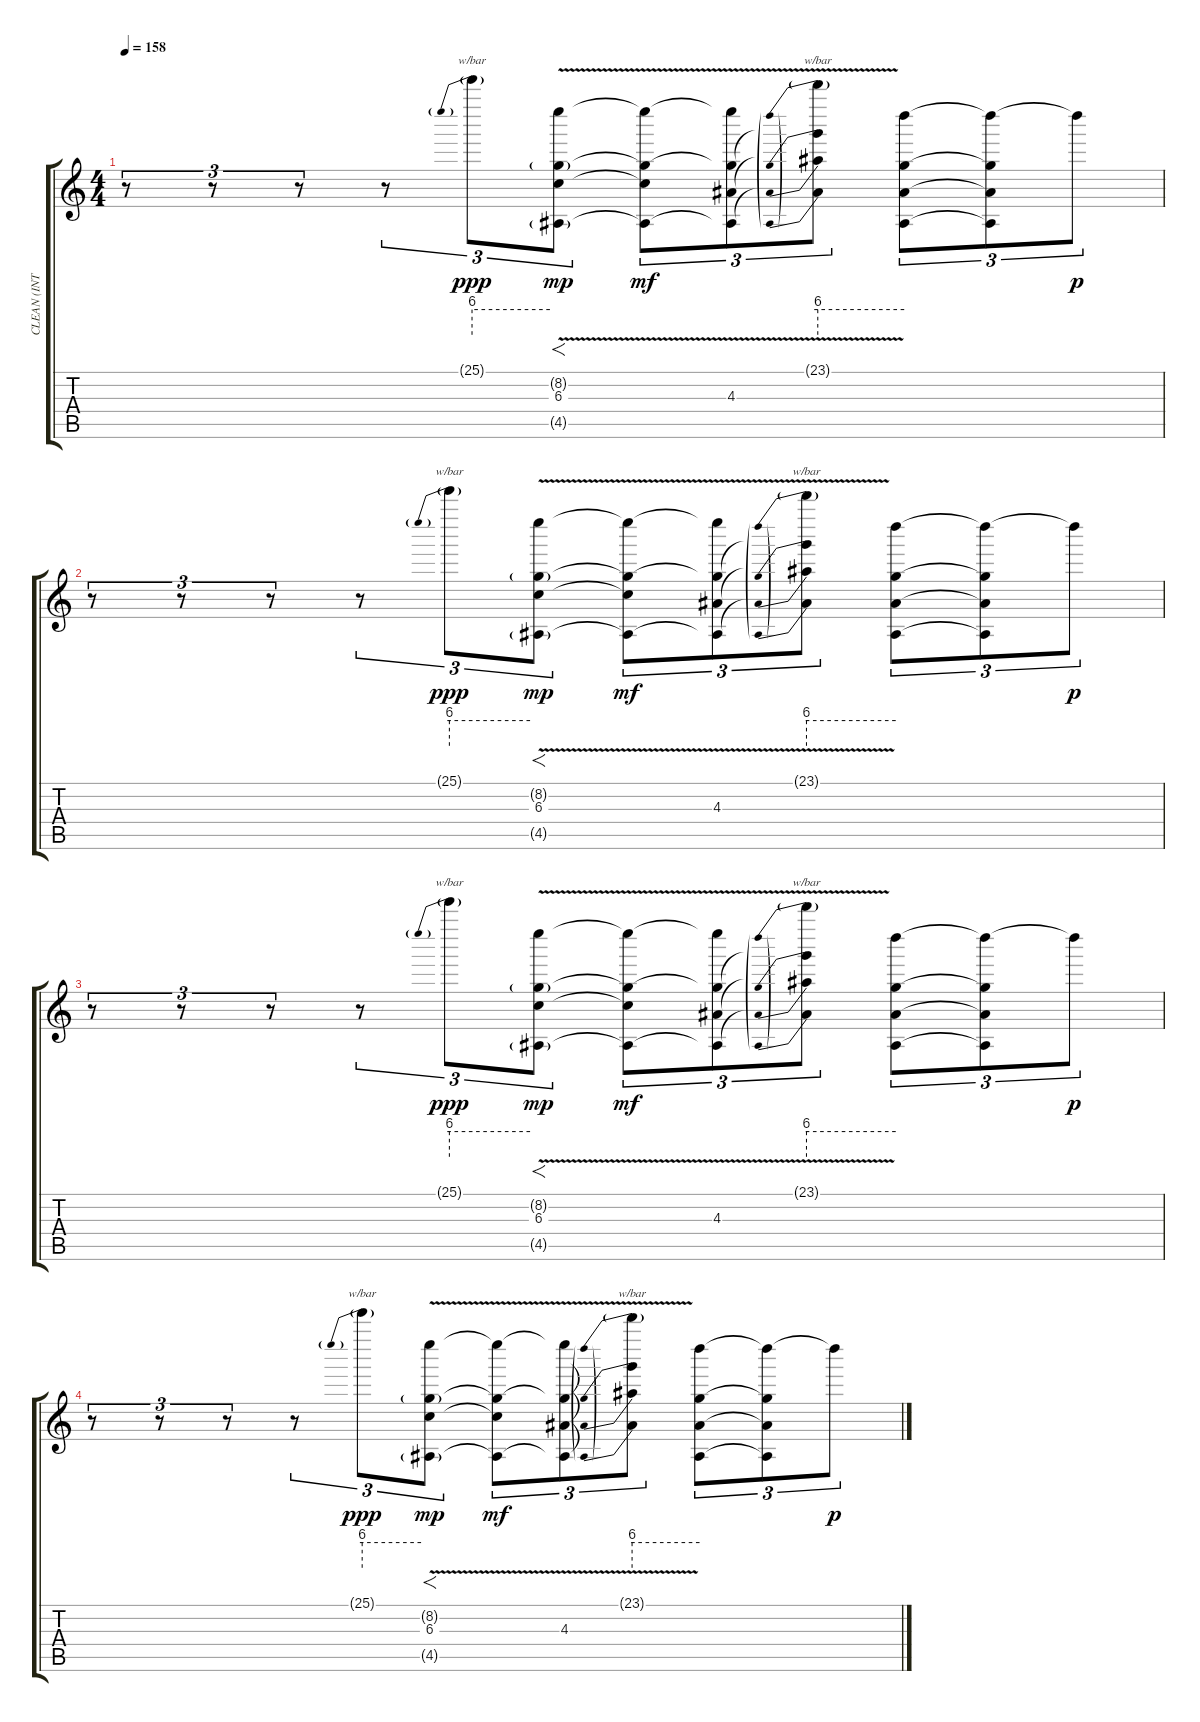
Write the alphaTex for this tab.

\track ("CLEAN (INTRO)" "CLEAN (INT") {instrument electricguitarmuted}
\staff {score tabs}
\tuning (Eb4 B3 Gb3 B2 Gb2 B1) {hide}
\ts (4 4)
\tempo 158
\clef g2
\ks c
r.8{tu (3 2) dy p} r.8{tu (3 2)} r.8{tu (3 2)} r.8{tu (3 2)} 25.1{g}.8{tu (3 2) tbe (predive default 0 24 60 24) dy ppp} (25.1{t} 8.2{v g} 6.3 4.5{v g}).8{f tu (3 2) dy mp} (25.1{t} 8.2{t} 6.3{t} 4.5{t}).8{tu (3 2) dy mf} (25.1{t} 8.2{t} 4.3{v} 4.5{t}).8{tu (3 2)} (23.1{g} 8.2{t} 4.3{t} 4.5{t}).8{tu (3 2) tbe (predive default 0 24 60 24)} (23.1{t} 8.2{t} 4.3{t} 4.5{t}).8{tu (3 2)} (23.1{t} 8.2{t} 4.3{t} 4.5{t}).8{tu (3 2)} 23.1{t}.8{tu (3 2) dy p} |
r.8{tu (3 2)} r.8{tu (3 2)} r.8{tu (3 2)} r.8{tu (3 2)} 25.1{g}.8{tu (3 2) tbe (predive default 0 24 60 24) dy ppp} (25.1{t} 8.2{v g} 6.3 4.5{v g}).8{f tu (3 2) dy mp} (25.1{t} 8.2{t} 6.3{t} 4.5{t}).8{tu (3 2) dy mf} (25.1{t} 8.2{t} 4.3{v} 4.5{t}).8{tu (3 2)} (23.1{g} 8.2{t} 4.3{t} 4.5{t}).8{tu (3 2) tbe (predive default 0 24 60 24)} (23.1{t} 8.2{t} 4.3{t} 4.5{t}).8{tu (3 2)} (23.1{t} 8.2{t} 4.3{t} 4.5{t}).8{tu (3 2)} 23.1{t}.8{tu (3 2) dy p} |
r.8{tu (3 2)} r.8{tu (3 2)} r.8{tu (3 2)} r.8{tu (3 2)} 25.1{g}.8{tu (3 2) tbe (predive default 0 24 60 24) dy ppp} (25.1{t} 8.2{v g} 6.3 4.5{v g}).8{f tu (3 2) dy mp} (25.1{t} 8.2{t} 6.3{t} 4.5{t}).8{tu (3 2) dy mf} (25.1{t} 8.2{t} 4.3{v} 4.5{t}).8{tu (3 2)} (23.1{g} 8.2{t} 4.3{t} 4.5{t}).8{tu (3 2) tbe (predive default 0 24 60 24)} (23.1{t} 8.2{t} 4.3{t} 4.5{t}).8{tu (3 2)} (23.1{t} 8.2{t} 4.3{t} 4.5{t}).8{tu (3 2)} 23.1{t}.8{tu (3 2) dy p} |
r.8{tu (3 2)} r.8{tu (3 2)} r.8{tu (3 2)} r.8{tu (3 2)} 25.1{g}.8{tu (3 2) tbe (predive default 0 24 60 24) dy ppp} (25.1{t} 8.2{v g} 6.3 4.5{v g}).8{f tu (3 2) dy mp} (25.1{t} 8.2{t} 6.3{t} 4.5{t}).8{tu (3 2) dy mf} (25.1{t} 8.2{t} 4.3{v} 4.5{t}).8{tu (3 2)} (23.1{g} 8.2{t} 4.3{t} 4.5{t}).8{tu (3 2) tbe (predive default 0 24 60 24)} (23.1{t} 8.2{t} 4.3{t} 4.5{t}).8{tu (3 2)} (23.1{t} 8.2{t} 4.3{t} 4.5{t}).8{tu (3 2)} 23.1{t}.8{tu (3 2) dy p}
